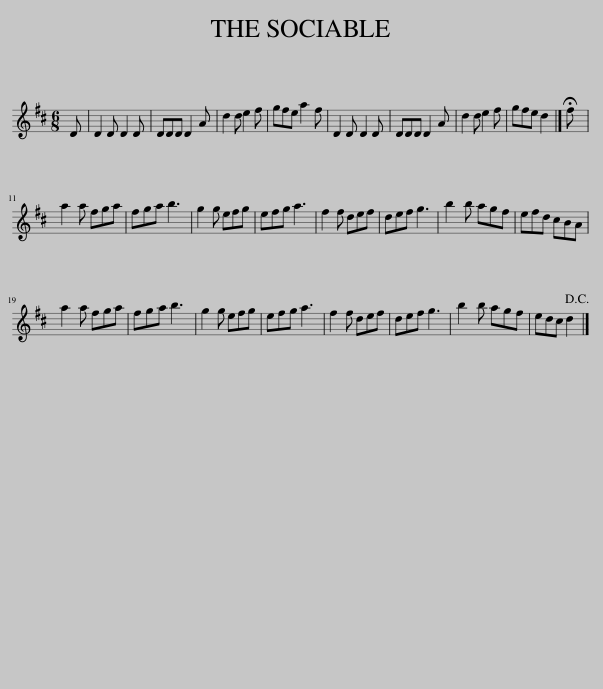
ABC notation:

X:1
L:1/8
M:6/8
I:linebreak $
K:D
V:1 treble
V:1
 D | D2 D D2 D | DDD D2 A | d2 d e2 f | gfe a2 f | %5
 D2 D D2 D | DDD D2 A | d2 d e2 f | gfe d2 |] !fermata!f |$ %10
 a2 a fga | fga b3 | g2 g efg | efg a3 | f2 f def | %15
 def g3 | b2 b agf | efd cBA |$ a2 a fga | fga b3 | %20
 g2 g efg | efg a3 | f2 f def | def g3 | b2 b agf | %25
 edc d2!D.C.! |] %26
